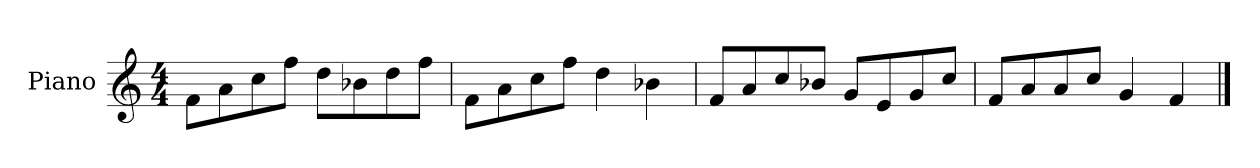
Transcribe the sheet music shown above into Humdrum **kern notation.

**kern
*part1
*staff1
*I"Piano
*I'P-no
*clefG2
*k[]
*M4/4
*MM90
=1
8f\L
8a\
8cc\
8ff\J
8dd\L
8b-X\
8dd\
8ff\J
=2
8f\L
8a\
8cc\
8ff\J
4dd\
4b-X\
=3
8f/L
8a/
8cc/
8b-X/J
8g/L
8e/
8g/
8cc/J
=4
8f/L
8a/
8a/
8cc/J
4g/
4f/
==
*-
